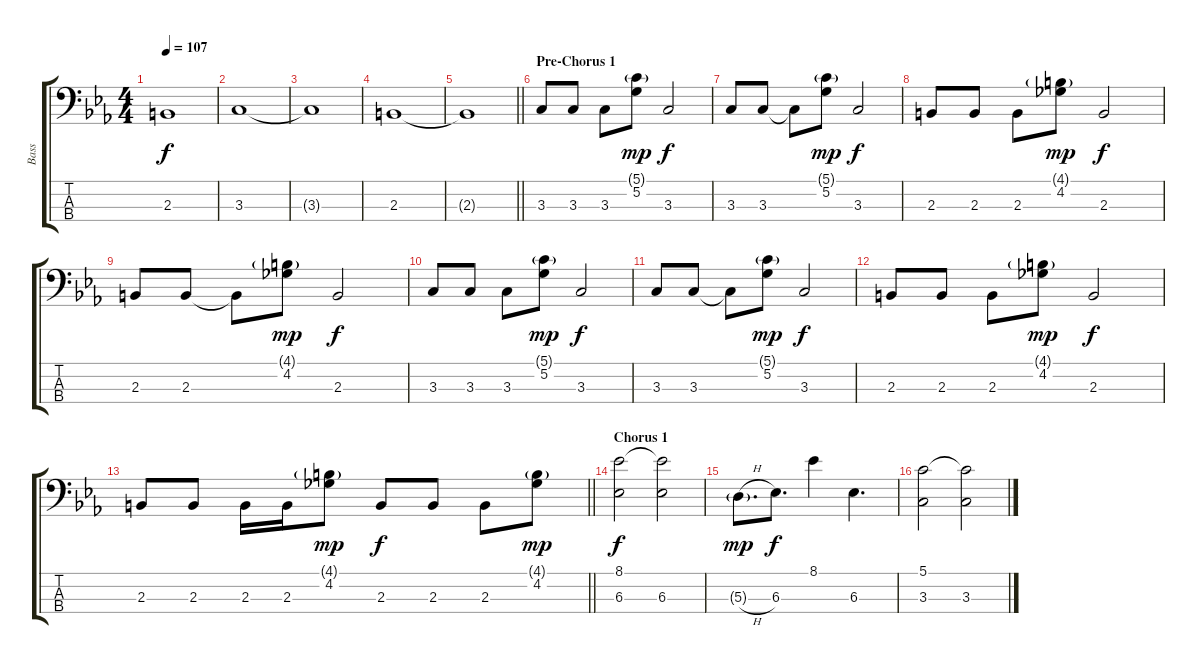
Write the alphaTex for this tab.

\track ("Bass" "Bass") {instrument electricbassfinger}
\staff {score tabs}
\tuning (G2 D2 A1 E1) {hide}
\ts (4 4)
\tempo 107
\clef f4
\ks cminor
2.3{t}.1{dy f} |
3.3.1 |
3.3{t}.1 |
2.3.1 |
\barLineRight lightlight
2.3{t}.1 |
\section ("" "Pre-Chorus 1")
3.3.8 3.3.8 3.3.8 (5.1{g} 5.2).8{dy mp} 3.3.2{dy f} |
3.3.8 3.3.8 3.3{t}.8 (5.1{g} 5.2).8{dy mp} 3.3.2{dy f} |
2.3.8 2.3.8 2.3.8 (4.1{g} 4.2).8{dy mp} 2.3.2{dy f} |
2.3.8 2.3.8 2.3{t}.8 (4.1{g} 4.2).8{dy mp} 2.3.2{dy f} |
3.3.8 3.3.8 3.3.8 (5.1{g} 5.2).8{dy mp} 3.3.2{dy f} |
3.3.8 3.3.8 3.3{t}.8 (5.1{g} 5.2).8{dy mp} 3.3.2{dy f} |
2.3.8 2.3.8 2.3.8 (4.1{g} 4.2).8{dy mp} 2.3.2{dy f} |
\barLineRight lightlight
2.3.8 2.3.8 2.3.16 2.3.16 (4.1{g} 4.2).8{dy mp} 2.3.8{dy f} 2.3.8 2.3.8 (4.1{g} 4.2).8{dy mp} |
\section ("" "Chorus 1")
(8.1 6.3).2{dy f} (8.1{t} 6.3).2 |
5.3{h g}.8{d dy mp} 6.3.8{d dy f} 8.1.4 6.3.4{d} |
(5.1 3.3).2 (5.1{t} 3.3).2
